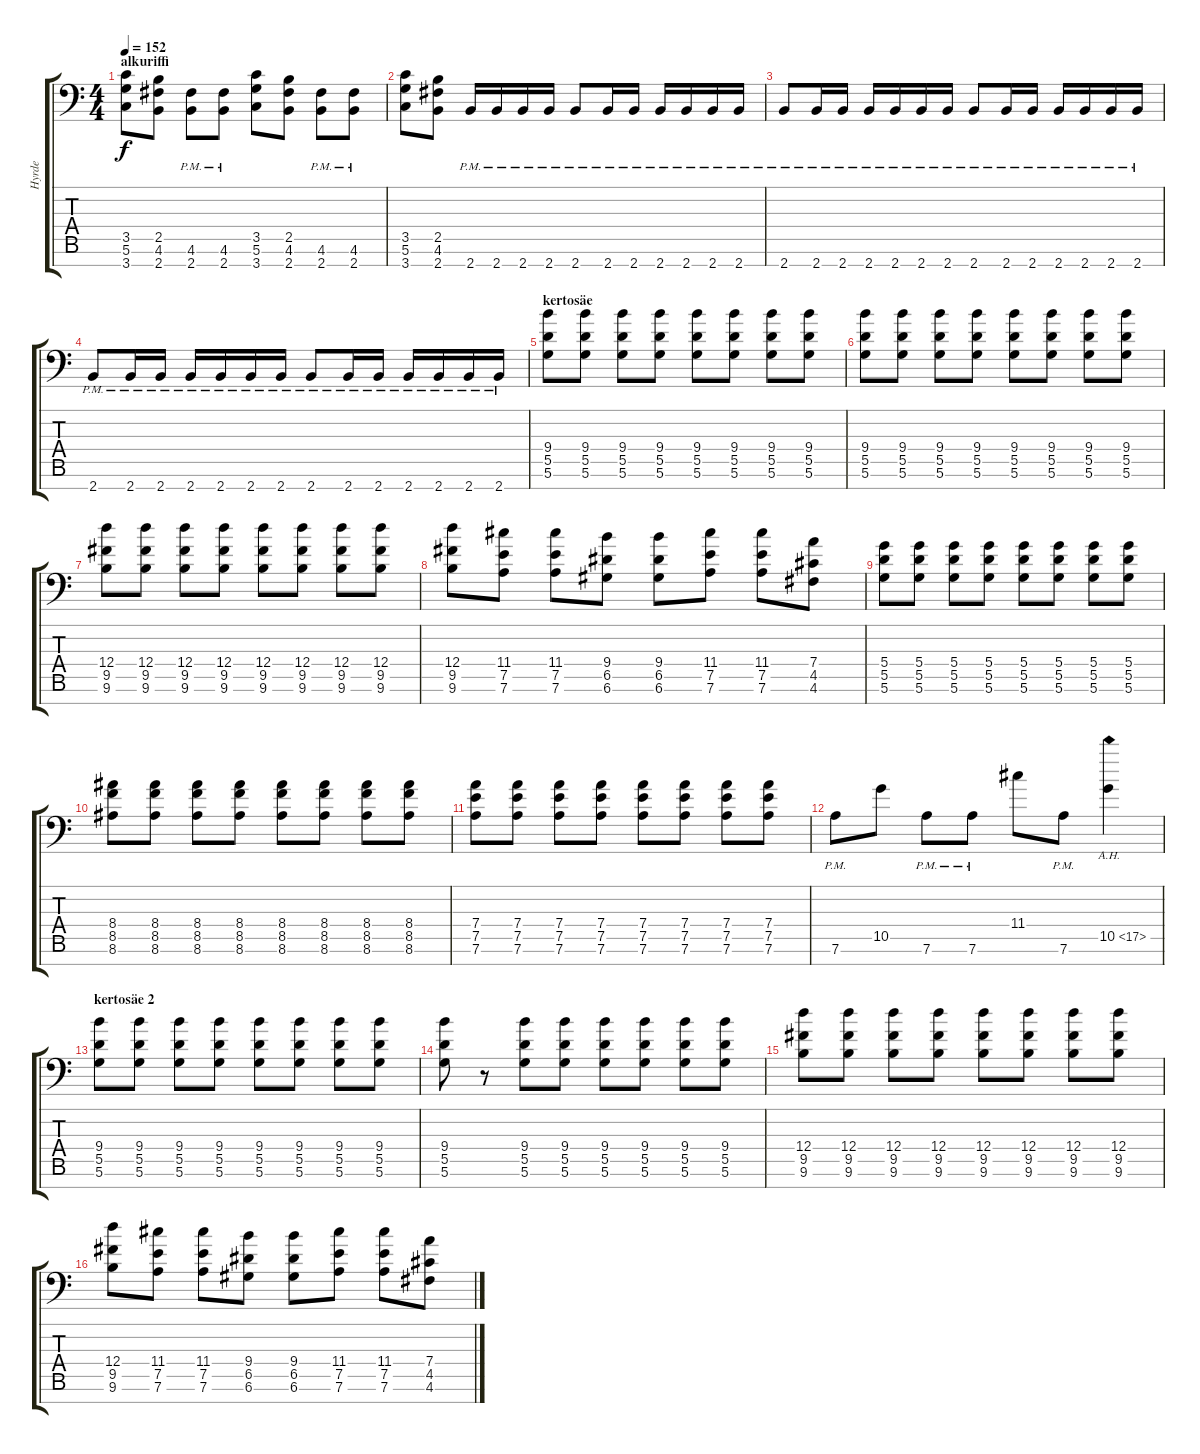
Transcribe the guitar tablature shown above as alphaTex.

\track ("Hyrde" "Hyrde") {instrument distortionguitar}
\staff {score tabs}
\tuning (E4 B3 G3 D3 A2 D2 A1) {hide}
\ts (4 4)
\section ("" "alkuriffi")
\tempo 152
\clef f4
\ks c
(3.5 5.6 3.7).8{dy f instrument distortionguitar} (2.5 4.6 2.7).8 (4.6{pm} 2.7{pm}).8 (4.6{pm} 2.7{pm}).8 (3.5 5.6 3.7).8 (2.5 4.6 2.7).8 (4.6{pm} 2.7{pm}).8 (4.6{pm} 2.7{pm}).8 |
(3.5 5.6 3.7).8 (2.5 4.6 2.7).8 2.7{pm}.16 2.7{pm}.16 2.7{pm}.16 2.7{pm}.16 2.7{pm}.8 2.7{pm}.16 2.7{pm}.16 2.7{pm}.16 2.7{pm}.16 2.7{pm}.16 2.7{pm}.16 |
2.7{pm}.8 2.7{pm}.16 2.7{pm}.16 2.7{pm}.16 2.7{pm}.16 2.7{pm}.16 2.7{pm}.16 2.7{pm}.8 2.7{pm}.16 2.7{pm}.16 2.7{pm}.16 2.7{pm}.16 2.7{pm}.16 2.7{pm}.16 |
2.7{pm}.8 2.7{pm}.16 2.7{pm}.16 2.7{pm}.16 2.7{pm}.16 2.7{pm}.16 2.7{pm}.16 2.7{pm}.8 2.7{pm}.16 2.7{pm}.16 2.7{pm}.16 2.7{pm}.16 2.7{pm}.16 2.7{pm}.16 |
\section ("" "kertosäe")
(9.4 5.5 5.6).8 (9.4 5.5 5.6).8 (9.4 5.5 5.6).8 (9.4 5.5 5.6).8 (9.4 5.5 5.6).8 (9.4 5.5 5.6).8 (9.4 5.5 5.6).8 (9.4 5.5 5.6).8 |
(9.4 5.5 5.6).8 (9.4 5.5 5.6).8 (9.4 5.5 5.6).8 (9.4 5.5 5.6).8 (9.4 5.5 5.6).8 (9.4 5.5 5.6).8 (9.4 5.5 5.6).8 (9.4 5.5 5.6).8 |
(12.4 9.5 9.6).8 (12.4 9.5 9.6).8 (12.4 9.5 9.6).8 (12.4 9.5 9.6).8 (12.4 9.5 9.6).8 (12.4 9.5 9.6).8 (12.4 9.5 9.6).8 (12.4 9.5 9.6).8 |
(12.4 9.5 9.6).8 (11.4 7.5 7.6).8 (11.4 7.5 7.6).8 (9.4 6.5 6.6).8 (9.4 6.5 6.6).8 (11.4 7.5 7.6).8 (11.4 7.5 7.6).8 (7.4 4.5 4.6).8 |
(5.4 5.5 5.6).8 (5.4 5.5 5.6).8 (5.4 5.5 5.6).8 (5.4 5.5 5.6).8 (5.4 5.5 5.6).8 (5.4 5.5 5.6).8 (5.4 5.5 5.6).8 (5.4 5.5 5.6).8 |
(8.4 8.5 8.6).8 (8.4 8.5 8.6).8 (8.4 8.5 8.6).8 (8.4 8.5 8.6).8 (8.4 8.5 8.6).8 (8.4 8.5 8.6).8 (8.4 8.5 8.6).8 (8.4 8.5 8.6).8 |
(7.4 7.5 7.6).8 (7.4 7.5 7.6).8 (7.4 7.5 7.6).8 (7.4 7.5 7.6).8 (7.4 7.5 7.6).8 (7.4 7.5 7.6).8 (7.4 7.5 7.6).8 (7.4 7.5 7.6).8 |
7.6{pm}.8 10.5.8 7.6{pm}.8 7.6{pm}.8 11.4.8 7.6{pm}.8 10.5{ah 7}.4 |
\section ("" "kertosäe 2")
(9.4 5.5 5.6).8 (9.4 5.5 5.6).8 (9.4 5.5 5.6).8 (9.4 5.5 5.6).8 (9.4 5.5 5.6).8 (9.4 5.5 5.6).8 (9.4 5.5 5.6).8 (9.4 5.5 5.6).8 |
(9.4 5.5 5.6).8 r.8 (9.4 5.5 5.6).8 (9.4 5.5 5.6).8 (9.4 5.5 5.6).8 (9.4 5.5 5.6).8 (9.4 5.5 5.6).8 (9.4 5.5 5.6).8 |
(12.4 9.5 9.6).8 (12.4 9.5 9.6).8 (12.4 9.5 9.6).8 (12.4 9.5 9.6).8 (12.4 9.5 9.6).8 (12.4 9.5 9.6).8 (12.4 9.5 9.6).8 (12.4 9.5 9.6).8 |
(12.4 9.5 9.6).8 (11.4 7.5 7.6).8 (11.4 7.5 7.6).8 (9.4 6.5 6.6).8 (9.4 6.5 6.6).8 (11.4 7.5 7.6).8 (11.4 7.5 7.6).8 (7.4 4.5 4.6).8
